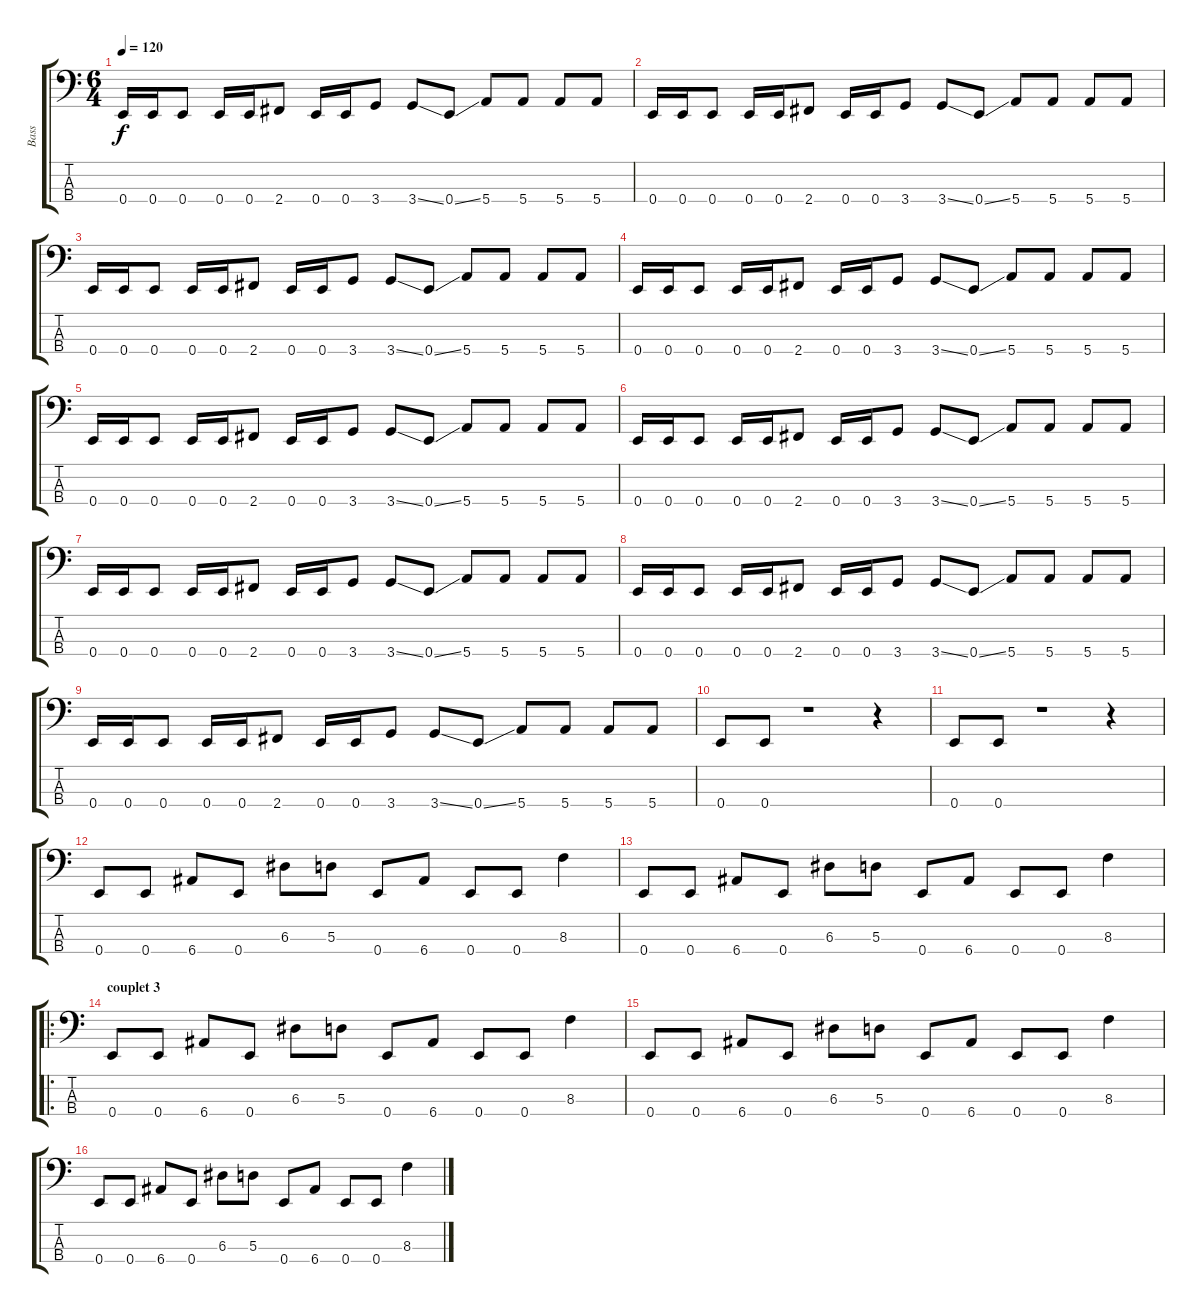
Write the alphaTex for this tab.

\track ("Bass" "Bass") {instrument electricbasspick}
\staff {score tabs}
\tuning (G2 D2 A1 E1) {hide}
\ts (6 4)
\tempo 120
\clef f4
\ks c
0.4.16{dy f} 0.4.16 0.4.8 0.4.16 0.4.16 2.4.8 0.4.16 0.4.16 3.4.8 3.4{ss}.8 0.4{ss}.8 5.4.8 5.4.8 5.4.8 5.4.8 |
0.4.16 0.4.16 0.4.8 0.4.16 0.4.16 2.4.8 0.4.16 0.4.16 3.4.8 3.4{ss}.8 0.4{ss}.8 5.4.8 5.4.8 5.4.8 5.4.8 |
0.4.16 0.4.16 0.4.8 0.4.16 0.4.16 2.4.8 0.4.16 0.4.16 3.4.8 3.4{ss}.8 0.4{ss}.8 5.4.8 5.4.8 5.4.8 5.4.8 |
0.4.16 0.4.16 0.4.8 0.4.16 0.4.16 2.4.8 0.4.16 0.4.16 3.4.8 3.4{ss}.8 0.4{ss}.8 5.4.8 5.4.8 5.4.8 5.4.8 |
0.4.16 0.4.16 0.4.8 0.4.16 0.4.16 2.4.8 0.4.16 0.4.16 3.4.8 3.4{ss}.8 0.4{ss}.8 5.4.8 5.4.8 5.4.8 5.4.8 |
0.4.16 0.4.16 0.4.8 0.4.16 0.4.16 2.4.8 0.4.16 0.4.16 3.4.8 3.4{ss}.8 0.4{ss}.8 5.4.8 5.4.8 5.4.8 5.4.8 |
0.4.16 0.4.16 0.4.8 0.4.16 0.4.16 2.4.8 0.4.16 0.4.16 3.4.8 3.4{ss}.8 0.4{ss}.8 5.4.8 5.4.8 5.4.8 5.4.8 |
0.4.16 0.4.16 0.4.8 0.4.16 0.4.16 2.4.8 0.4.16 0.4.16 3.4.8 3.4{ss}.8 0.4{ss}.8 5.4.8 5.4.8 5.4.8 5.4.8 |
0.4.16 0.4.16 0.4.8 0.4.16 0.4.16 2.4.8 0.4.16 0.4.16 3.4.8 3.4{ss}.8 0.4{ss}.8 5.4.8 5.4.8 5.4.8 5.4.8 |
0.4.8 0.4.8 r.1 r.4 |
0.4.8 0.4.8 r.1 r.4 |
0.4.8 0.4.8 6.4.8 0.4.8 6.3.8 5.3.8 0.4.8 6.4.8 0.4.8 0.4.8 8.3.4 |
0.4.8 0.4.8 6.4.8 0.4.8 6.3.8 5.3.8 0.4.8 6.4.8 0.4.8 0.4.8 8.3.4 |
\ro
\section ("" "couplet 3")
0.4.8 0.4.8 6.4.8 0.4.8 6.3.8 5.3.8 0.4.8 6.4.8 0.4.8 0.4.8 8.3.4 |
0.4.8 0.4.8 6.4.8 0.4.8 6.3.8 5.3.8 0.4.8 6.4.8 0.4.8 0.4.8 8.3.4 |
0.4.8 0.4.8 6.4.8 0.4.8 6.3.8 5.3.8 0.4.8 6.4.8 0.4.8 0.4.8 8.3.4
